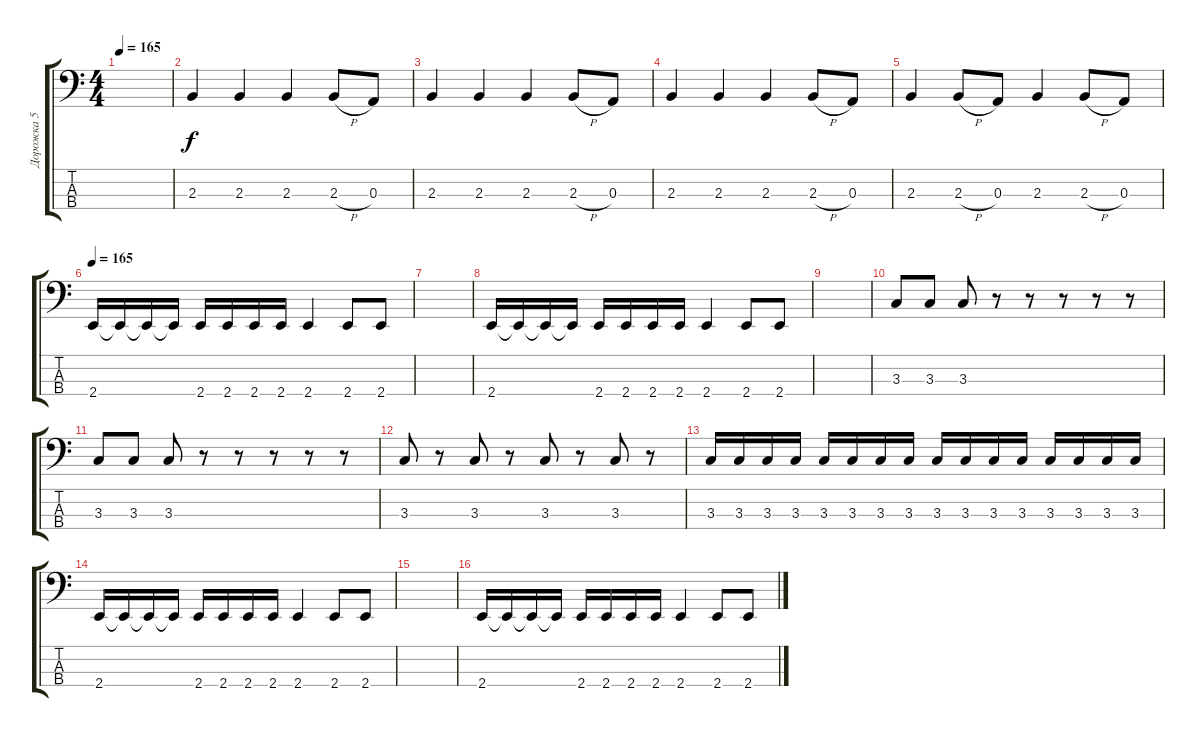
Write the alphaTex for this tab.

\track ("Дорожка 5" "Дорожка 5") {instrument electricbasspick}
\staff {score tabs}
\tuning (G2 D2 A1 D1) {hide}
\ts (4 4)
\tempo 165
\clef f4
\ks c
|
2.3.4 2.3.4 2.3.4 2.3{h}.8 0.3.8 |
2.3.4 2.3.4 2.3.4 2.3{h}.8 0.3.8 |
2.3.4 2.3.4 2.3.4 2.3{h}.8 0.3.8 |
2.3.4 2.3{h}.8 0.3.8 2.3.4 2.3{h}.8 0.3.8 |
\tempo 165
2.4.16 2.4{t}.16 2.4{t}.16 2.4{t}.16 2.4.16 2.4.16 2.4.16 2.4.16 2.4.4 2.4.8 2.4.8 |
|
2.4.16 2.4{t}.16 2.4{t}.16 2.4{t}.16 2.4.16 2.4.16 2.4.16 2.4.16 2.4.4 2.4.8 2.4.8 |
|
3.3.8 3.3.8 3.3.8 r.8 r.8 r.8 r.8 r.8 |
3.3.8 3.3.8 3.3.8 r.8 r.8 r.8 r.8 r.8 |
3.3.8 r.8 3.3.8 r.8 3.3.8 r.8 3.3.8 r.8 |
3.3.16 3.3.16 3.3.16 3.3.16 3.3.16 3.3.16 3.3.16 3.3.16 3.3.16 3.3.16 3.3.16 3.3.16 3.3.16 3.3.16 3.3.16 3.3.16 |
2.4.16 2.4{t}.16 2.4{t}.16 2.4{t}.16 2.4.16 2.4.16 2.4.16 2.4.16 2.4.4 2.4.8 2.4.8 |
|
2.4.16 2.4{t}.16 2.4{t}.16 2.4{t}.16 2.4.16 2.4.16 2.4.16 2.4.16 2.4.4 2.4.8 2.4.8
